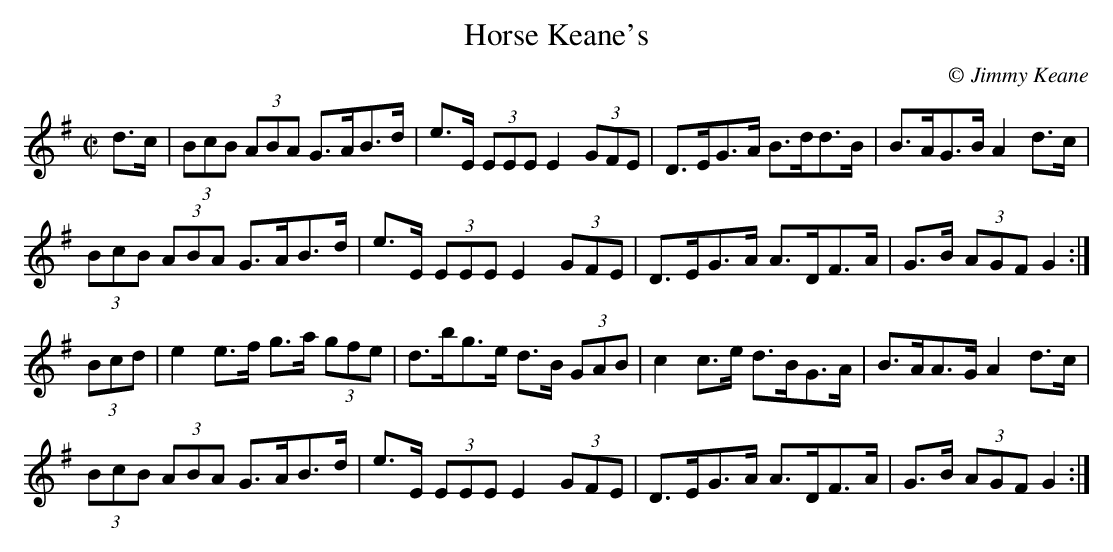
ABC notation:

X:1
T: Horse Keane's
C: © Jimmy Keane
M: C|
L: 1/8
K: G
d>c | (3BcB (3ABA G>AB>d | e>E (3EEE E2 (3GFE |\
D>EG>A B>dd>B | B>AG>B A2 d>c |
(3BcB (3ABA G>AB>d | e>E (3EEE E2 (3GFE |\
D>EG>A A>DF>A | G>B (3AGF G2 :|
(3Bcd | e2 e>f g>a (3gfe | d>bg>e d>B (3GAB |\
c2 c>e d>BG>A | B>AA>G A2 d>c |
(3BcB (3ABA G>AB>d | e>E (3EEE E2 (3GFE |\
D>EG>A A>DF>A | G>B (3AGF G2 :|
